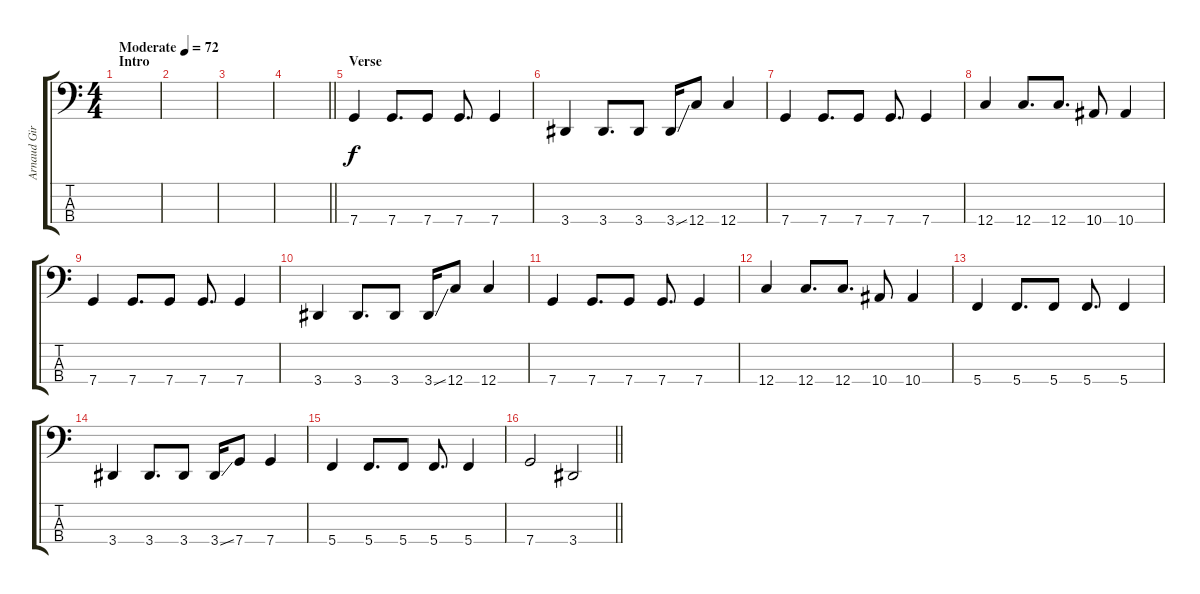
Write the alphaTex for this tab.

\track ("Arnaud Giroux" "Arnaud Gir") {instrument electricbassfinger}
\staff {score tabs}
\tuning (F2 C2 G1 C1) {hide}
\ts (4 4)
\section ("" "Intro")
\tempo (72 "Moderate")
\clef f4
\ks c
|
|
|
\barLineRight lightlight
|
\section ("" "Verse")
7.4.4 7.4.8{d} 7.4.8 7.4.8{d} 7.4.4 |
3.4.4 3.4.8{d} 3.4.8 3.4{ss}.16 12.4.8 12.4.4 |
7.4.4 7.4.8{d} 7.4.8 7.4.8{d} 7.4.4 |
12.4.4 12.4.8{d} 12.4.8{d} 10.4.8 10.4.4 |
7.4.4 7.4.8{d} 7.4.8 7.4.8{d} 7.4.4 |
3.4.4 3.4.8{d} 3.4.8 3.4{ss}.16 12.4.8 12.4.4 |
7.4.4 7.4.8{d} 7.4.8 7.4.8{d} 7.4.4 |
12.4.4 12.4.8{d} 12.4.8{d} 10.4.8 10.4.4 |
5.4.4 5.4.8{d} 5.4.8 5.4.8{d} 5.4.4 |
3.4.4 3.4.8{d} 3.4.8 3.4{ss}.16 7.4.8 7.4.4 |
5.4.4 5.4.8{d} 5.4.8 5.4.8{d} 5.4.4 |
\barLineRight lightlight
7.4.2 3.4.2
